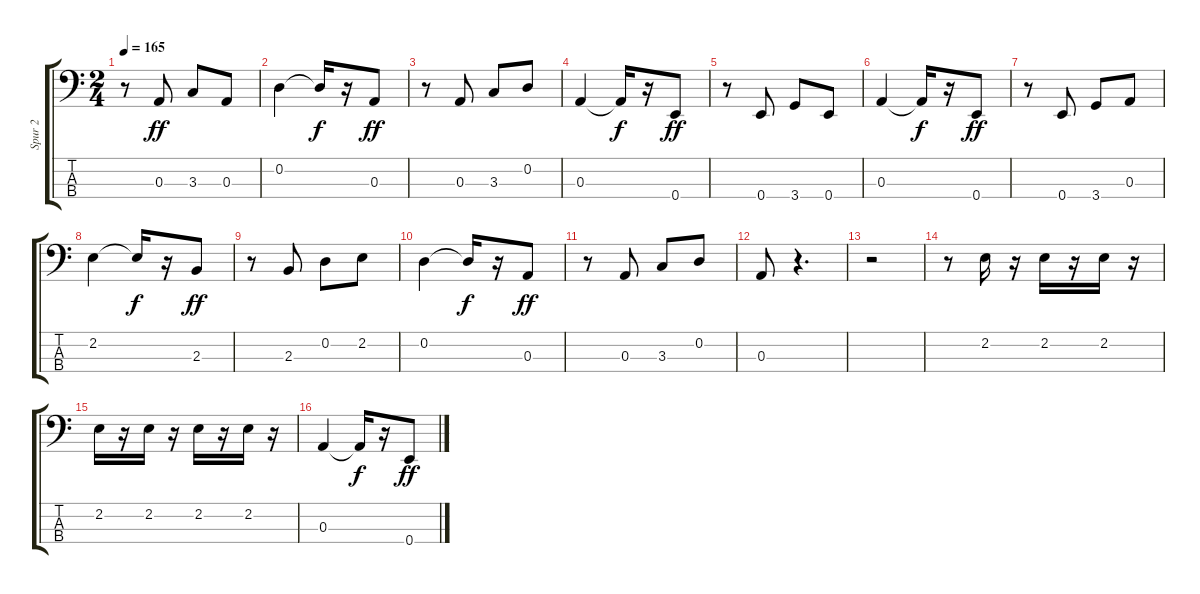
\track ("Spur 2" "Spur 2") {instrument electricguitarjazz}
\staff {score tabs}
\tuning (G2 D2 A1 E1) {hide}
\ts (2 4)
\tempo 165
\clef f4
\ks c
r.8{dy ff} 0.3.8 3.3.8 0.3.8 |
0.2.4 0.2{t}.16{dy f} r.16 0.3.8{dy ff} |
r.8 0.3.8 3.3.8 0.2.8 |
0.3.4 0.3{t}.16{dy f} r.16 0.4.8{dy ff} |
r.8 0.4.8 3.4.8 0.4.8 |
0.3.4 0.3{t}.16{dy f} r.16 0.4.8{dy ff} |
r.8 0.4.8 3.4.8 0.3.8 |
2.2.4 2.2{t}.16{dy f} r.16 2.3.8{dy ff} |
r.8 2.3.8 0.2.8 2.2.8 |
0.2.4 0.2{t}.16{dy f} r.16 0.3.8{dy ff} |
r.8 0.3.8 3.3.8 0.2.8 |
0.3.8 r.4{d} |
r.2 |
r.8 2.2.16 r.16 2.2.16 r.16 2.2.16 r.16 |
2.2.16 r.16 2.2.16 r.16 2.2.16 r.16 2.2.16 r.16 |
0.3.4 0.3{t}.16{dy f} r.16 0.4.8{dy ff}
